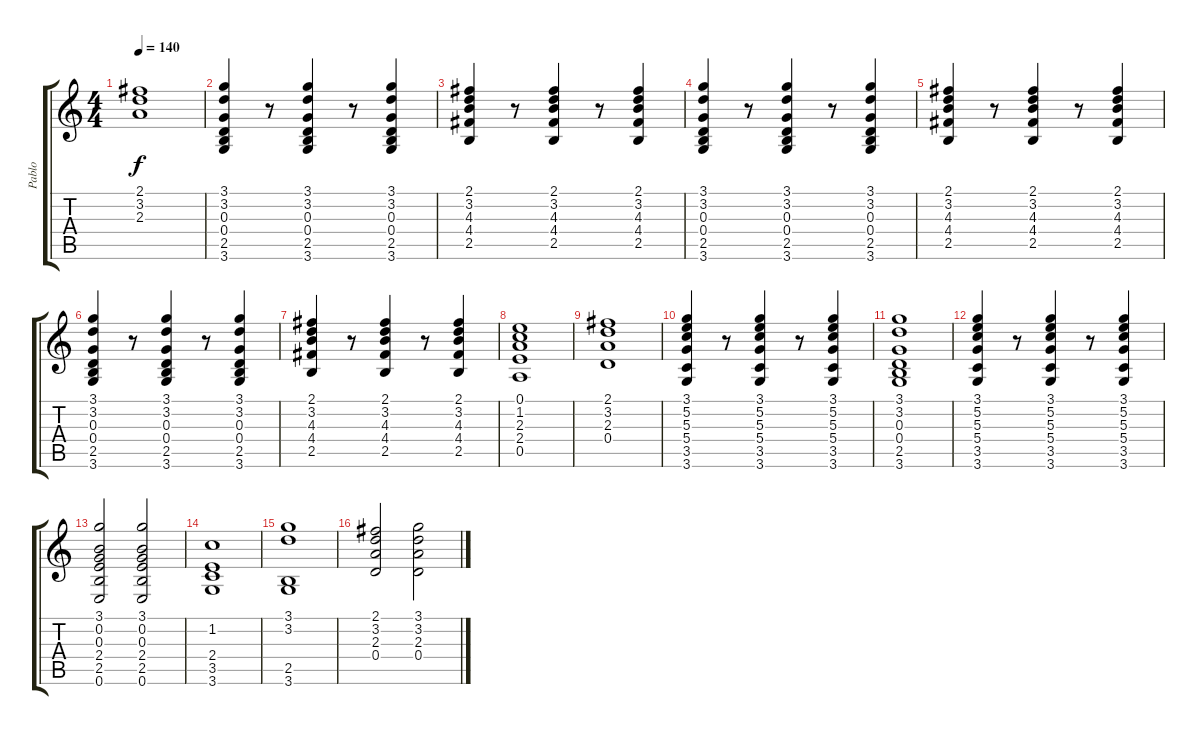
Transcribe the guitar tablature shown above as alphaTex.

\track ("Pablo" "Pablo") {instrument electricguitarjazz}
\staff {score tabs}
\tuning (E4 B3 G3 D3 A2 E2) {hide}
\ts (4 4)
\tempo 140
\clef g2
\ks c
(2.1 3.2 2.3).1{dy f} |
(3.1 3.2 0.3 0.4 2.5 3.6).4 r.8 (3.1 3.2 0.3 0.4 2.5 3.6).4 r.8 (3.1 3.2 0.3 0.4 2.5 3.6).4 |
(2.1 3.2 4.3 4.4 2.5).4 r.8 (2.1 3.2 4.3 4.4 2.5).4 r.8 (2.1 3.2 4.3 4.4 2.5).4 |
(3.1 3.2 0.3 0.4 2.5 3.6).4 r.8 (3.1 3.2 0.3 0.4 2.5 3.6).4 r.8 (3.1 3.2 0.3 0.4 2.5 3.6).4 |
(2.1 3.2 4.3 4.4 2.5).4 r.8 (2.1 3.2 4.3 4.4 2.5).4 r.8 (2.1 3.2 4.3 4.4 2.5).4 |
(3.1 3.2 0.3 0.4 2.5 3.6).4 r.8 (3.1 3.2 0.3 0.4 2.5 3.6).4 r.8 (3.1 3.2 0.3 0.4 2.5 3.6).4 |
(2.1 3.2 4.3 4.4 2.5).4 r.8 (2.1 3.2 4.3 4.4 2.5).4 r.8 (2.1 3.2 4.3 4.4 2.5).4 |
(0.1 1.2 2.3 2.4 0.5).1 |
(2.1 3.2 2.3 0.4).1 |
(3.1 5.2 5.3 5.4 3.5 3.6).4 r.8 (3.1 5.2 5.3 5.4 3.5 3.6).4 r.8 (3.1 5.2 5.3 5.4 3.5 3.6).4 |
(3.1 3.2 0.3 0.4 2.5 3.6).1 |
(3.1 5.2 5.3 5.4 3.5 3.6).4 r.8 (3.1 5.2 5.3 5.4 3.5 3.6).4 r.8 (3.1 5.2 5.3 5.4 3.5 3.6).4 |
(3.1 0.2 0.3 2.4 2.5 0.6).2 (3.1 0.2 0.3 2.4 2.5 0.6).2 |
(1.2 2.4 3.5 3.6).1 |
(3.1 3.2 2.5 3.6).1 |
(2.1 3.2 2.3 0.4).2 (3.1 3.2 2.3 0.4).2
